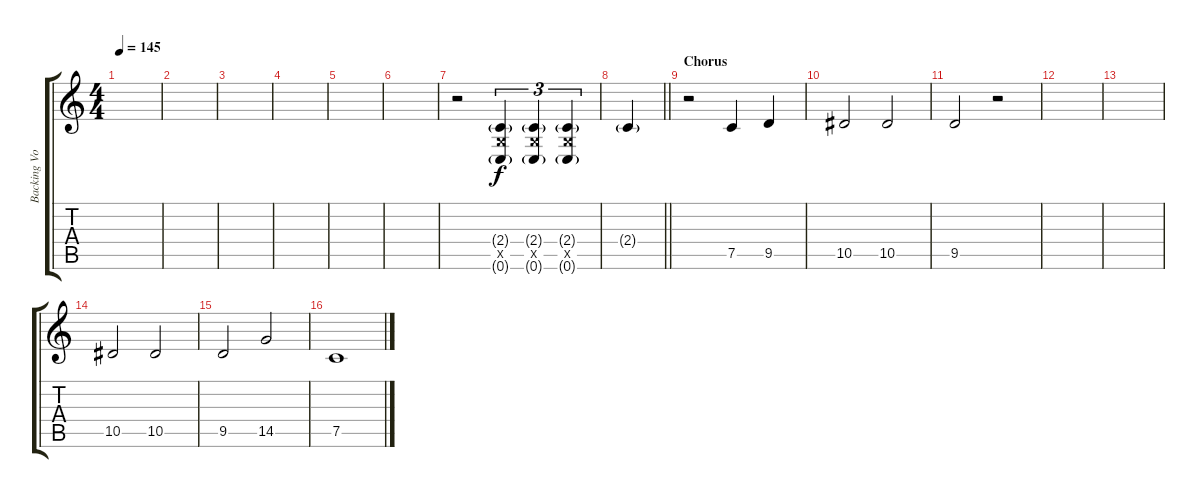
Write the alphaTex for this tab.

\track ("Backing Vocals" "Backing Vo") {instrument overdrivenguitar}
\staff {score tabs}
\tuning (C4 G3 Eb3 Bb2 F2 C2) {hide}
\ts (4 4)
\tempo 145
\clef g2
\ks c
|
|
|
|
|
|
r.2 (2.4{g} 2.5{x} 0.6{g}).4{tu (3 2)} (2.4{g} 2.5{x} 0.6{g}).4{tu (3 2)} (2.4{g} 2.5{x} 0.6{g}).4{tu (3 2)} |
\barLineRight lightlight
2.4{g}.4 |
\section ("" "Chorus")
r.2 7.5.4{dy f} 9.5.4 |
10.5.2 10.5.2 |
9.5.2 r.2 |
|
|
10.5.2 10.5.2 |
9.5.2 14.5.2 |
7.5.1
